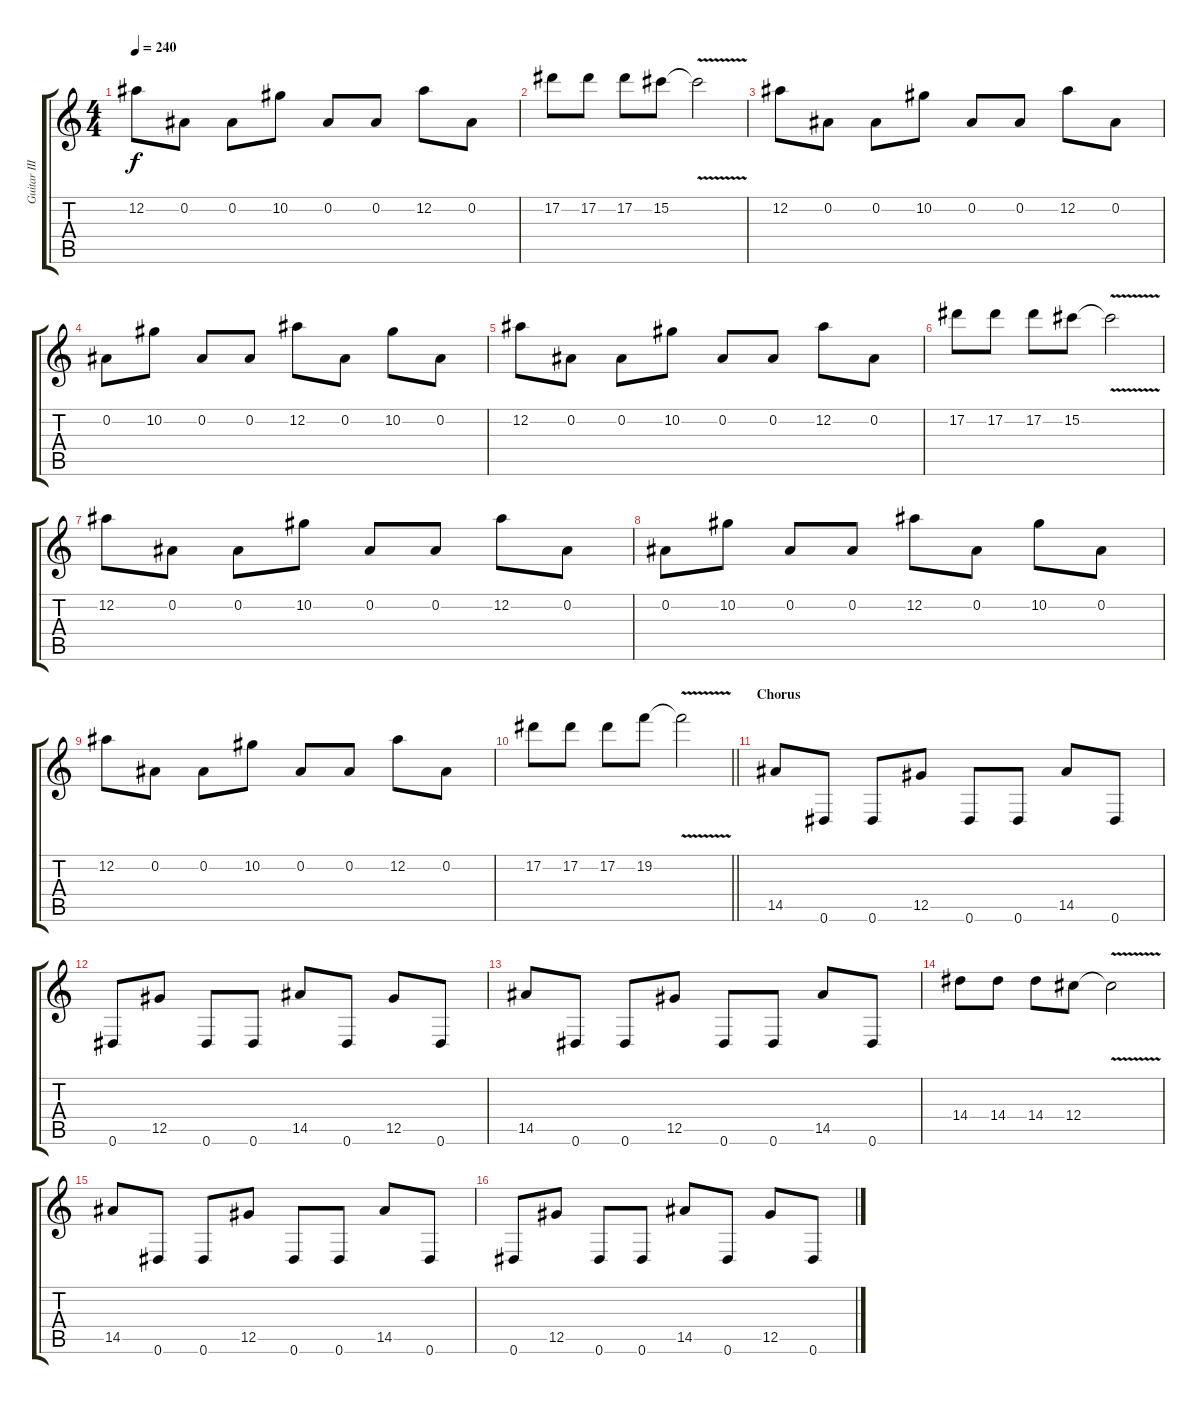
\track ("Guitar III" "Guitar III") {instrument overdrivenguitar}
\staff {score tabs}
\tuning (Eb4 Bb3 Gb3 Db3 Ab2 Eb2) {hide}
\ts (4 4)
\tempo 240
\clef g2
\ks c
12.2.8{dy f} 0.2.8 0.2.8 10.2.8 0.2.8 0.2.8 12.2.8 0.2.8 |
17.2.8 17.2.8 17.2.8 15.2.8 15.2{v t}.2 |
12.2.8 0.2.8 0.2.8 10.2.8 0.2.8 0.2.8 12.2.8 0.2.8 |
0.2.8 10.2.8 0.2.8 0.2.8 12.2.8 0.2.8 10.2.8 0.2.8 |
12.2.8 0.2.8 0.2.8 10.2.8 0.2.8 0.2.8 12.2.8 0.2.8 |
17.2.8 17.2.8 17.2.8 15.2.8 15.2{v t}.2 |
12.2.8 0.2.8 0.2.8 10.2.8 0.2.8 0.2.8 12.2.8 0.2.8 |
0.2.8 10.2.8 0.2.8 0.2.8 12.2.8 0.2.8 10.2.8 0.2.8 |
12.2.8 0.2.8 0.2.8 10.2.8 0.2.8 0.2.8 12.2.8 0.2.8 |
\barLineRight lightlight
17.2.8 17.2.8 17.2.8 19.2.8 19.2{v t}.2 |
\section ("" "Chorus")
14.5.8 0.6.8 0.6.8 12.5.8 0.6.8 0.6.8 14.5.8 0.6.8 |
0.6.8 12.5.8 0.6.8 0.6.8 14.5.8 0.6.8 12.5.8 0.6.8 |
14.5.8 0.6.8 0.6.8 12.5.8 0.6.8 0.6.8 14.5.8 0.6.8 |
14.4.8 14.4.8 14.4.8 12.4.8 12.4{v t}.2 |
14.5.8 0.6.8 0.6.8 12.5.8 0.6.8 0.6.8 14.5.8 0.6.8 |
0.6.8 12.5.8 0.6.8 0.6.8 14.5.8 0.6.8 12.5.8 0.6.8
